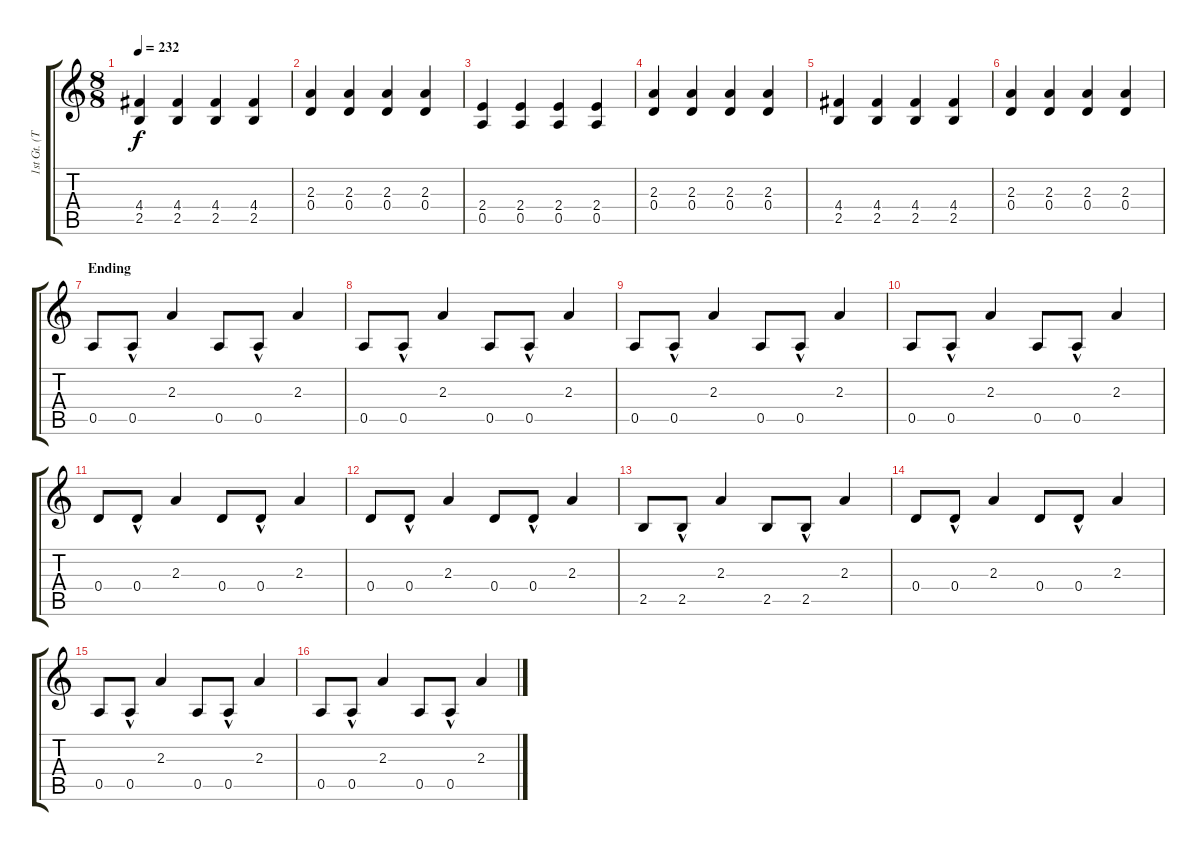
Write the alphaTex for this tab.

\track ("1st Gt. (Tom)" "1st Gt. (T") {instrument distortionguitar}
\staff {score tabs}
\tuning (E4 B3 G3 D3 A2 E2) {hide}
\ts (8 8)
\tempo 232
\clef g2
\ks c
(4.4 2.5).4{dy f} (4.4 2.5).4 (4.4 2.5).4 (4.4 2.5).4 |
(2.3 0.4).4 (2.3 0.4).4 (2.3 0.4).4 (2.3 0.4).4 |
(2.4 0.5).4 (2.4 0.5).4 (2.4 0.5).4 (2.4 0.5).4 |
(2.3 0.4).4 (2.3 0.4).4 (2.3 0.4).4 (2.3 0.4).4 |
(4.4 2.5).4 (4.4 2.5).4 (4.4 2.5).4 (4.4 2.5).4 |
(2.3 0.4).4 (2.3 0.4).4 (2.3 0.4).4 (2.3 0.4).4 |
\section ("" "Ending")
0.5.8 0.5{hac}.8 2.3.4 0.5.8 0.5{hac}.8 2.3.4 |
0.5.8 0.5{hac}.8 2.3.4 0.5.8 0.5{hac}.8 2.3.4 |
0.5.8 0.5{hac}.8 2.3.4 0.5.8 0.5{hac}.8 2.3.4 |
0.5.8 0.5{hac}.8 2.3.4 0.5.8 0.5{hac}.8 2.3.4 |
0.4.8 0.4{hac}.8 2.3.4 0.4.8 0.4{hac}.8 2.3.4 |
0.4.8 0.4{hac}.8 2.3.4 0.4.8 0.4{hac}.8 2.3.4 |
2.5.8 2.5{hac}.8 2.3.4 2.5.8 2.5{hac}.8 2.3.4 |
0.4.8 0.4{hac}.8 2.3.4 0.4.8 0.4{hac}.8 2.3.4 |
0.5.8 0.5{hac}.8 2.3.4 0.5.8 0.5{hac}.8 2.3.4 |
0.5.8 0.5{hac}.8 2.3.4 0.5.8 0.5{hac}.8 2.3.4
